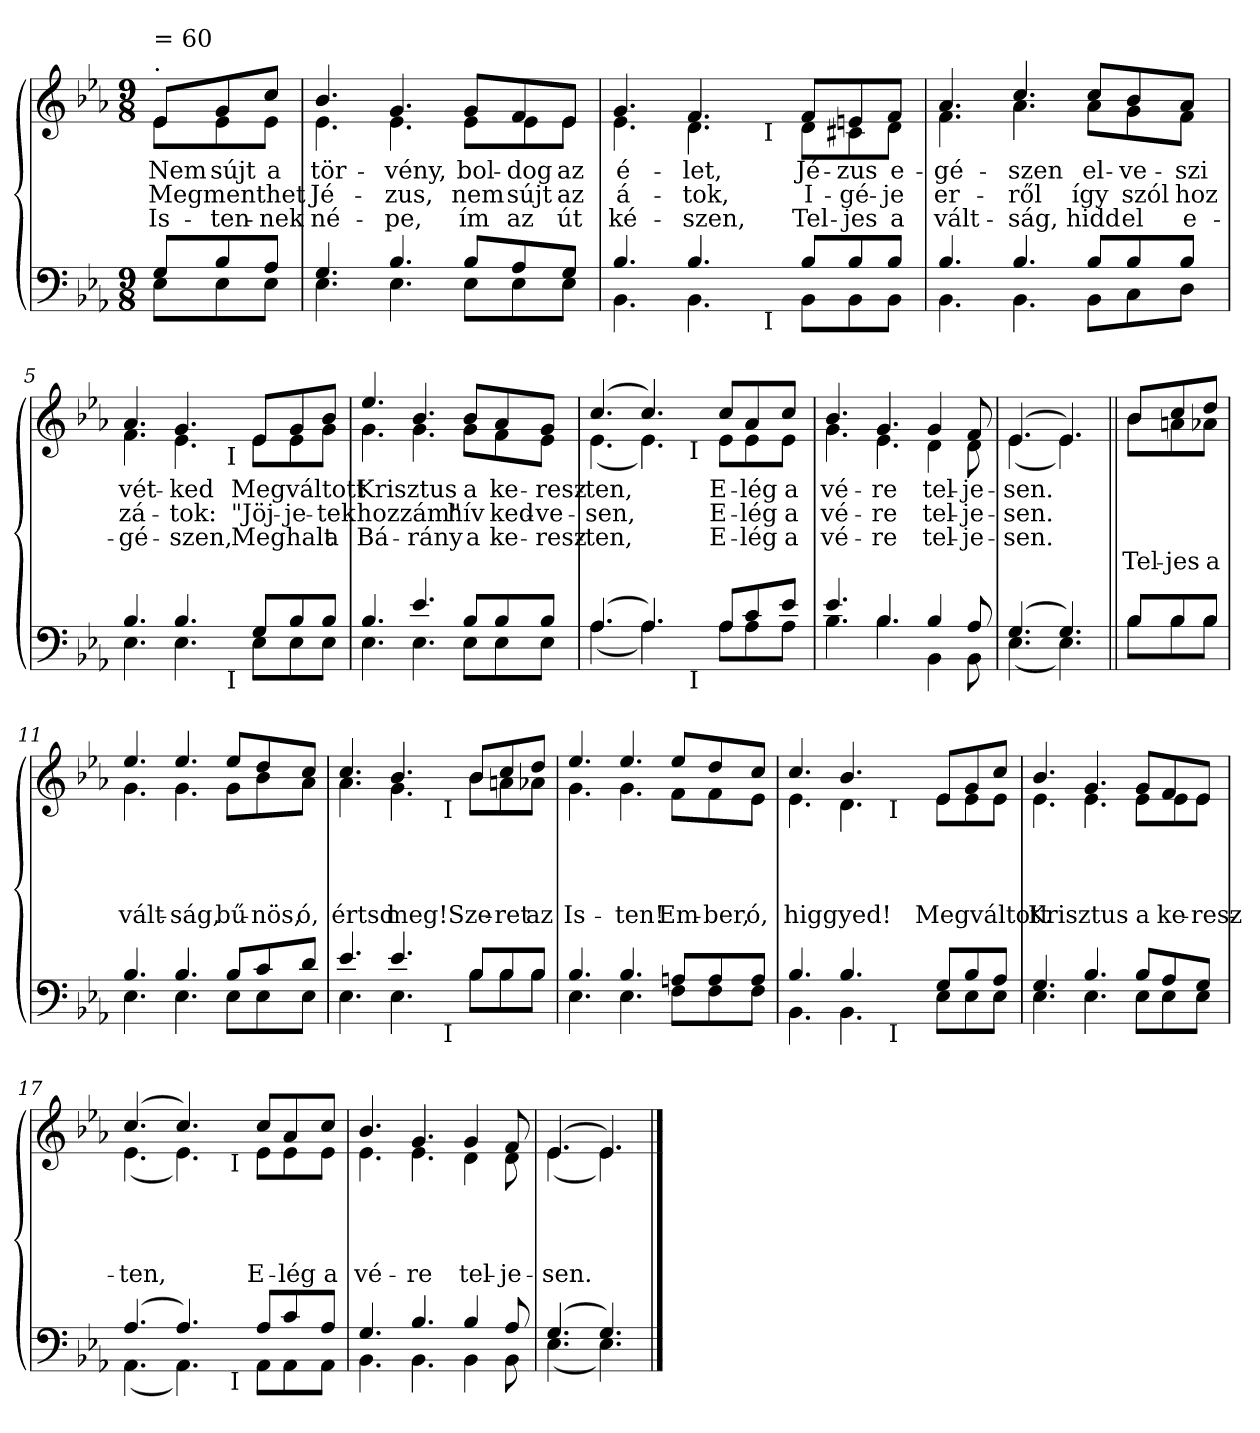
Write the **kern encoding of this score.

**kern	**kern	**text	**text	**text	**text
*part2	*part1	*part1	*part1	*part1	*part1
*staff2	*staff1	*staff1	*staff1	*staff1	*staff1
*clefF4	*clefG2	*	*	*	*
*k[b-e-a-]	*k[b-e-a-]	*	*	*	*
*E-:	*E-:	*	*	*	*
*M9/8	*M9/8	*	*	*	*
=1	=1	=1	=1	=1	=1
*^	*^	*	*	*	*
!	!	!LO:TX:a:t=.	!	!	!	!	!
!	!	!LO:TX:a:t== 60	!	!	!	!	!
!	!	!	!	!LO:LY:b	!LO:LY:b	!LO:LY:b	!
8G/L	8E-\L	8e-/L	8e-\L	Nem	Megmenthet	Is-	.
!	!	!	!	!LO:LY:b	!	!LO:LY:b	!
8B-/	8E-\	8g/	8e-\	sújt	.	-ten-	.
!	!	!	!	!LO:LY:b	!	!LO:LY:b	!
8A-/J	8E-\J	8cc/J	8e-\J	a	.	-nek	.
=2	=2	=2	=2	=2	=2	=2	=2
!	!	!	!	!LO:LY:b	!LO:LY:b	!LO:LY:b	!
4.G/	4.E-\	4.b-/	4.e-\	tör-	Jé-	né-	.
!	!	!	!	!LO:LY:b	!LO:LY:b	!LO:LY:b	!
4.B-/	4.E-\	4.g/	4.e-\	-vény,	-zus,	-pe,	.
!	!	!	!	!LO:LY:b	!LO:LY:b	!LO:LY:b	!
8B-/L	8E-\L	8g/L	8e-\L	bol-	nem	ím	.
!	!	!	!	!LO:LY:b	!LO:LY:b	!LO:LY:b	!
8A-/	8E-\	8f/	8e-\	-dog	sújt	az	.
!	!	!	!	!LO:LY:b	!LO:LY:b	!LO:LY:b	!
8G/J	8E-\J	8e-/J	8e-\J	az	az	út	.
=3	=3	=3	=3	=3	=3	=3	=3
!	!	!	!	!LO:LY:b	!LO:LY:b	!LO:LY:b	!
*	*^	*	*^	*	*	*	*
4.B-/	4.BB-\	2ryy	4.g/	4.e-\	2ryy	é-	á-	ké-	.
!	!	!	!	!	!	!LO:LY:b	!LO:LY:b	!LO:LY:b	!
4.B-/	4.BB-\	.	4.f/	4.d\	.	-let,	-tok,	-szen,	.
.	.	8ryy	.	.	8ryy	.	.	.	.
!	!	!	!	!	!LO:TX:b:t=I	!	!	!	!
!	!	!LO:TX:b:t=I	!	!	!	!	!	!	!
.	.	2ryy	.	.	2ryy	.	.	.	.
!	!	!	!	!	!	!LO:LY:b	!LO:LY:b	!LO:LY:b	!
8B-/L	8BB-\L	.	8f/L	8d\L	.	Jé-	I-	Tel-	.
!	!	!	!	!	!	!LO:LY:b	!LO:LY:b	!LO:LY:b	!
8B-/	8BB-\	.	8en/	8c#X\	.	-zus	-gé-	-jes	.
!	!	!	!	!	!	!LO:LY:b	!LO:LY:b	!LO:LY:b	!
8B-/J	8BB-\J	.	8f/J	8d\J	.	e-	-je	a	.
*	*v	*v	*	*	*	*	*	*	*
*	*	*	*v	*v	*	*	*	*
=4	=4	=4	=4	=4	=4	=4	=4
*	*^	*	*^	*	*	*	*
!	!	!	!	!	!	!LO:LY:b	!LO:LY:b	!LO:LY:b	!
*	*v	*v	*	*	*	*	*	*	*
*	*	*	*v	*v	*	*	*	*
4.B-/	4.BB-\	4.a-/	4.f\	-gé-	er-	vált-	.
!	!	!	!	!LO:LY:b	!LO:LY:b	!LO:LY:b	!
4.B-/	4.BB-\	4.cc/	4.a-\	-szen	-ről	-ság,	.
!	!	!	!	!LO:LY:b	!LO:LY:b	!LO:LY:b	!
8B-/L	8BB-\L	8cc/L	8a-\L	el-	így	hidd	.
!	!	!	!	!LO:LY:b	!LO:LY:b	!LO:LY:b	!
8B-/	8C\	8b-/	8g\	-ve-	szól	el	.
!	!	!	!	!LO:LY:b	!LO:LY:b	!LO:LY:b	!
8B-/J	8D\J	8a-/J	8f\J	-szi	hoz­	e-	.
!!LO:LB:g=z
=5	=5	=5	=5	=5	=5	=5	=5
!	!	!	!	!LO:LY:b	!LO:LY:b	!LO:LY:b	!
*	*^	*	*^	*	*	*	*
4.B-/	4.E-\	2ryy	4.a-/	4.f\	2ryy	vét-	zá-	-gé-	.
!	!	!	!	!	!	!LO:LY:b	!LO:LY:b	!LO:LY:b	!
4.B-/	4.E-\	.	4.g/	4.e-\	.	-ked	-tok:	-szen,	.
.	.	8ryy	.	.	8ryy	.	.	.	.
!	!	!	!	!	!LO:TX:b:t=I	!	!	!	!
!	!	!LO:TX:b:t=I	!	!	!	!	!	!	!
.	.	2ryy	.	.	2ryy	.	.	.	.
!	!	!	!	!	!	!LO:LY:b	!LO:LY:b	!LO:LY:b	!
8G/L	8E-\L	.	8e-/L	8e-\L	.	Megváltott	"Jöj-	Meghalt	.
!	!	!	!	!	!	!	!LO:LY:b	!	!
8B-/	8E-\	.	8g/	8e-\	.	.	-je-	.	.
!	!	!	!	!	!	!	!LO:LY:b	!LO:LY:b	!
8B-/J	8E-\J	.	8b-/J	8g\J	.	.	-tek	a	.
*	*v	*v	*	*	*	*	*	*	*
*	*	*	*v	*v	*	*	*	*
=6	=6	=6	=6	=6	=6	=6	=6
*	*^	*	*^	*	*	*	*
!	!	!	!	!	!	!LO:LY:b	!LO:LY:b	!LO:LY:b	!
*	*v	*v	*	*	*	*	*	*	*
*	*	*	*v	*v	*	*	*	*
4.B-/	4.E-\	4.ee-/	4.g\	Krisztus	hozzám"	Bá-	.
!	!	!	!	!	!	!LO:LY:b	!
4.e-/	4.E-\	4.b-/	4.g\	.	.	-rány	.
!	!	!	!	!LO:LY:b	!LO:LY:b	!LO:LY:b	!
8B-/L	8E-\L	8b-/L	8g\L	a	hív	a	.
!	!	!	!	!LO:LY:b	!LO:LY:b	!LO:LY:b	!
8B-/	8E-\	8a-/	8f\	ke-	ked-	ke-	.
!	!	!	!	!LO:LY:b	!LO:LY:b	!LO:LY:b	!
8B-/J	8E-\J	8g/J	8e-\J	-resz-	-ve-	-resz-	.
=7	=7	=7	=7	=7	=7	=7	=7
!	!	!	!	!LO:LY:b	!LO:LY:b	!LO:LY:b	!
*	*^	*	*^	*	*	*	*
(>4.A-/	(<4.A-\	2ryy	(>4.cc/	(<4.e-\	2ryy	-ten,	-sen,	-ten,	.
4.A-/)	4.A-\)	.	4.cc/)	4.e-\)	.	.	.	.	.
.	.	16.ryy	.	.	16.ryy	.	.	.	.
!	!	!	!	!	!LO:TX:b:t=I	!	!	!	!
!	!	!LO:TX:b:t=I	!	!	!	!	!	!	!
.	.	2ryy	.	.	2ryy	.	.	.	.
!	!	!	!	!	!	!LO:LY:b	!LO:LY:b	!LO:LY:b	!
8A-/L	8A-\L	.	8cc/L	8e-\L	.	E-	E-	E-	.
!	!	!	!	!	!	!LO:LY:b	!LO:LY:b	!LO:LY:b	!
8c/	8A-\	.	8a-/	8e-\	.	-lég	-lég	-lég	.
!	!	!	!	!	!	!LO:LY:b	!LO:LY:b	!LO:LY:b	!
8e-/J	8A-\J	.	8cc/J	8e-\J	.	a	a	a	.
.	.	32ryy	.	.	32ryy	.	.	.	.
*	*v	*v	*	*	*	*	*	*	*
*	*	*	*v	*v	*	*	*	*
=8	=8	=8	=8	=8	=8	=8	=8
*	*^	*	*^	*	*	*	*
!	!	!	!	!	!	!LO:LY:b	!LO:LY:b	!LO:LY:b	!
*	*v	*v	*	*	*	*	*	*	*
*	*	*	*v	*v	*	*	*	*
4.e-/	4.B-\	4.b-/	4.g\	vé-	vé-	vé-	.
!	!	!	!	!LO:LY:b	!LO:LY:b	!LO:LY:b	!
4.B-/	4.B-\	4.g/	4.e-\	-re	-re	-re	.
!	!	!	!	!LO:LY:b	!LO:LY:b	!LO:LY:b	!
4B-/	4BB-\	4g/	4d\	tel-	tel-	tel-	.
!	!	!	!	!LO:LY:b	!LO:LY:b	!LO:LY:b	!
8A-/	8BB-\	8f/	8d\	-je-	-je-	-je-	.
=9	=9	=9	=9	=9	=9	=9	=9
!	!	!	!	!LO:LY:b	!LO:LY:b	!LO:LY:b	!
(>4.G/	(<4.E-\	(>4.e-/	(<4.e-\	-sen.	-sen.	-sen.	.
4.G/)	4.E-\)	4.e-/)	4.e-\)	.	.	.	.
!!LO:LB:g=z	!!
=10||	=10||	=10||	=10||	=10||	=10||	=10||	=10||
!	!	!	!	!	!	!	!LO:LY:b
8B-/L	8B-\L	8b-/L	8b-\L	.	.	.	Tel-
!	!	!	!	!	!	!	!LO:LY:b
8B-/	8B-\	8cc/	8an\	.	.	.	-jes
!	!	!	!	!	!	!	!LO:LY:b
8B-/J	8B-\J	8dd/J	8a-X\J	.	.	.	a
=11	=11	=11	=11	=11	=11	=11	=11
!	!	!	!	!	!	!	!LO:LY:b
4.B-/	4.E-\	4.ee-/	4.g\	.	.	.	vált-
!	!	!	!	!	!	!	!LO:LY:b
4.B-/	4.E-\	4.ee-/	4.g\	.	.	.	-ság,
!	!	!	!	!	!	!	!LO:LY:b
8B-/L	8E-\L	8ee-/L	8g\L	.	.	.	bű-
!	!	!	!	!	!	!	!LO:LY:b
8c/	8E-\	8dd/	8b-\	.	.	.	-nös,
!	!	!	!	!	!	!	!LO:LY:b
8d/J	8E-\J	8cc/J	8a-\J	.	.	.	ó,
=12	=12	=12	=12	=12	=12	=12	=12
!	!	!	!	!	!	!	!LO:LY:b
*	*^	*	*^	*	*	*	*
4.e-/	4.E-\	2ryy	4.cc/	4.a-\	2ryy	.	.	.	értsd
!	!	!	!	!	!	!	!	!	!LO:LY:b
4.e-/	4.E-\	.	4.b-/	4.g\	.	.	.	.	meg!
.	.	8ryy	.	.	8ryy	.	.	.	.
!	!	!	!	!	!LO:TX:b:t=I	!	!	!	!
!	!	!LO:TX:b:t=I	!	!	!	!	!	!	!
.	.	2ryy	.	.	2ryy	.	.	.	.
!	!	!	!	!	!	!	!	!	!LO:LY:b
8B-/L	8B-\L	.	8b-/L	8b-\L	.	.	.	.	Sze-
!	!	!	!	!	!	!	!	!	!LO:LY:b
8B-/	8B-\	.	8cc/	8an\	.	.	.	.	-ret
!	!	!	!	!	!	!	!	!	!LO:LY:b
8B-/J	8B-\J	.	8dd/J	8a-X\J	.	.	.	.	az
*	*v	*v	*	*	*	*	*	*	*
*	*	*	*v	*v	*	*	*	*
=13	=13	=13	=13	=13	=13	=13	=13
*	*^	*	*^	*	*	*	*
!	!	!	!	!	!	!	!	!	!LO:LY:b
*	*v	*v	*	*	*	*	*	*	*
*	*	*	*v	*v	*	*	*	*
4.B-/	4.E-\	4.ee-/	4.g\	.	.	.	Is-
!	!	!	!	!	!	!	!LO:LY:b
4.B-/	4.E-\	4.ee-/	4.g\	.	.	.	-ten!
!	!	!	!	!	!	!	!LO:LY:b
8An/L	8F\L	8ee-/L	8f\L	.	.	.	Em-
!	!	!	!	!	!	!	!LO:LY:b
8A/	8F\	8dd/	8f\	.	.	.	-ber,
!	!	!	!	!	!	!	!LO:LY:b
8A/J	8F\J	8cc/J	8e-\J	.	.	.	ó,
=14	=14	=14	=14	=14	=14	=14	=14
!	!	!	!	!	!	!	!LO:LY:b
*	*^	*	*^	*	*	*	*
4.B-/	4.BB-\	2ryy	4.cc/	4.e-\	2ryy	.	.	.	higgyed!
4.B-/	4.BB-\	.	4.b-/	4.d\	.	.	.	.	.
.	.	16.ryy	.	.	16.ryy	.	.	.	.
!	!	!	!	!	!LO:TX:b:t=I	!	!	!	!
!	!	!LO:TX:b:t=I	!	!	!	!	!	!	!
.	.	8ryy	.	.	8ryy	.	.	.	.
.	.	32ryy	.	.	32ryy	.	.	.	.
*	*v	*v	*	*	*	*	*	*	*
*	*	*	*v	*v	*	*	*	*
!!LO:LB:g=z
=15-	=15-	=15-	=15-	=15-	=15-	=15-	=15-
*	*^	*	*^	*	*	*	*
!	!	!	!	!	!	!	!	!	!LO:LY:b
*	*v	*v	*	*	*	*	*	*	*
*	*	*	*v	*v	*	*	*	*
8G/L	8E-\L	8e-/L	8e-\L	.	.	.	Megváltott
8B-/	8E-\	8g/	8e-\	.	.	.	.
8A-/J	8E-\J	8cc/J	8e-\J	.	.	.	.
=16	=16	=16	=16	=16	=16	=16	=16
!	!	!	!	!	!	!	!LO:LY:b
4.G/	4.E-\	4.b-/	4.e-\	.	.	.	Krisztus
4.B-/	4.E-\	4.g/	4.e-\	.	.	.	.
!	!	!	!	!	!	!	!LO:LY:b
8B-/L	8E-\L	8g/L	8e-\L	.	.	.	a
!	!	!	!	!	!	!	!LO:LY:b
8A-/	8E-\	8f/	8e-\	.	.	.	ke-
!	!	!	!	!	!	!	!LO:LY:b
8G/J	8E-\J	8e-/J	8e-\J	.	.	.	-resz-
=17	=17	=17	=17	=17	=17	=17	=17
!	!	!	!	!	!	!	!LO:LY:b
*	*^	*	*^	*	*	*	*
(>4.A-/	(<4.AA-\	2ryy	(>4.cc/	(<4.e-\	2ryy	.	.	.	-ten,
4.A-/)	4.AA-\)	.	4.cc/)	4.e-\)	.	.	.	.	.
.	.	8ryy	.	.	8ryy	.	.	.	.
!	!	!	!	!	!LO:TX:b:t=I	!	!	!	!
!	!	!LO:TX:b:t=I	!	!	!	!	!	!	!
.	.	2ryy	.	.	2ryy	.	.	.	.
!	!	!	!	!	!	!	!	!	!LO:LY:b
8A-/L	8AA-\L	.	8cc/L	8e-\L	.	.	.	.	E-
!	!	!	!	!	!	!	!	!	!LO:LY:b
8c/	8AA-\	.	8a-/	8e-\	.	.	.	.	-lég
!	!	!	!	!	!	!	!	!	!LO:LY:b
8A-/J	8AA-\J	.	8cc/J	8e-\J	.	.	.	.	a
*	*v	*v	*	*	*	*	*	*	*
*	*	*	*v	*v	*	*	*	*
=18	=18	=18	=18	=18	=18	=18	=18
*	*^	*	*^	*	*	*	*
!	!	!	!	!	!	!	!	!	!LO:LY:b
*	*v	*v	*	*	*	*	*	*	*
*	*	*	*v	*v	*	*	*	*
4.G/	4.BB-\	4.b-/	4.e-\	.	.	.	vé-
!	!	!	!	!	!	!	!LO:LY:b
4.B-/	4.BB-\	4.g/	4.e-\	.	.	.	-re
!	!	!	!	!	!	!	!LO:LY:b
4B-/	4BB-\	4g/	4d\	.	.	.	tel-
!	!	!	!	!	!	!	!LO:LY:b
8A-/	8BB-\	8f/	8d\	.	.	.	-je-
=19	=19	=19	=19	=19	=19	=19	=19
!	!	!	!	!	!	!	!LO:LY:b
(>4.G/	(<4.E-\	(>4.e-/	(<4.e-\	.	.	.	-sen.
4.G/)	4.E-\)	4.e-/)	4.e-\)	.	.	.	.
*v	*v	*	*	*	*	*	*
*	*v	*v	*	*	*	*
==	==	==	==	==	==
*-	*-	*-	*-	*-	*-
